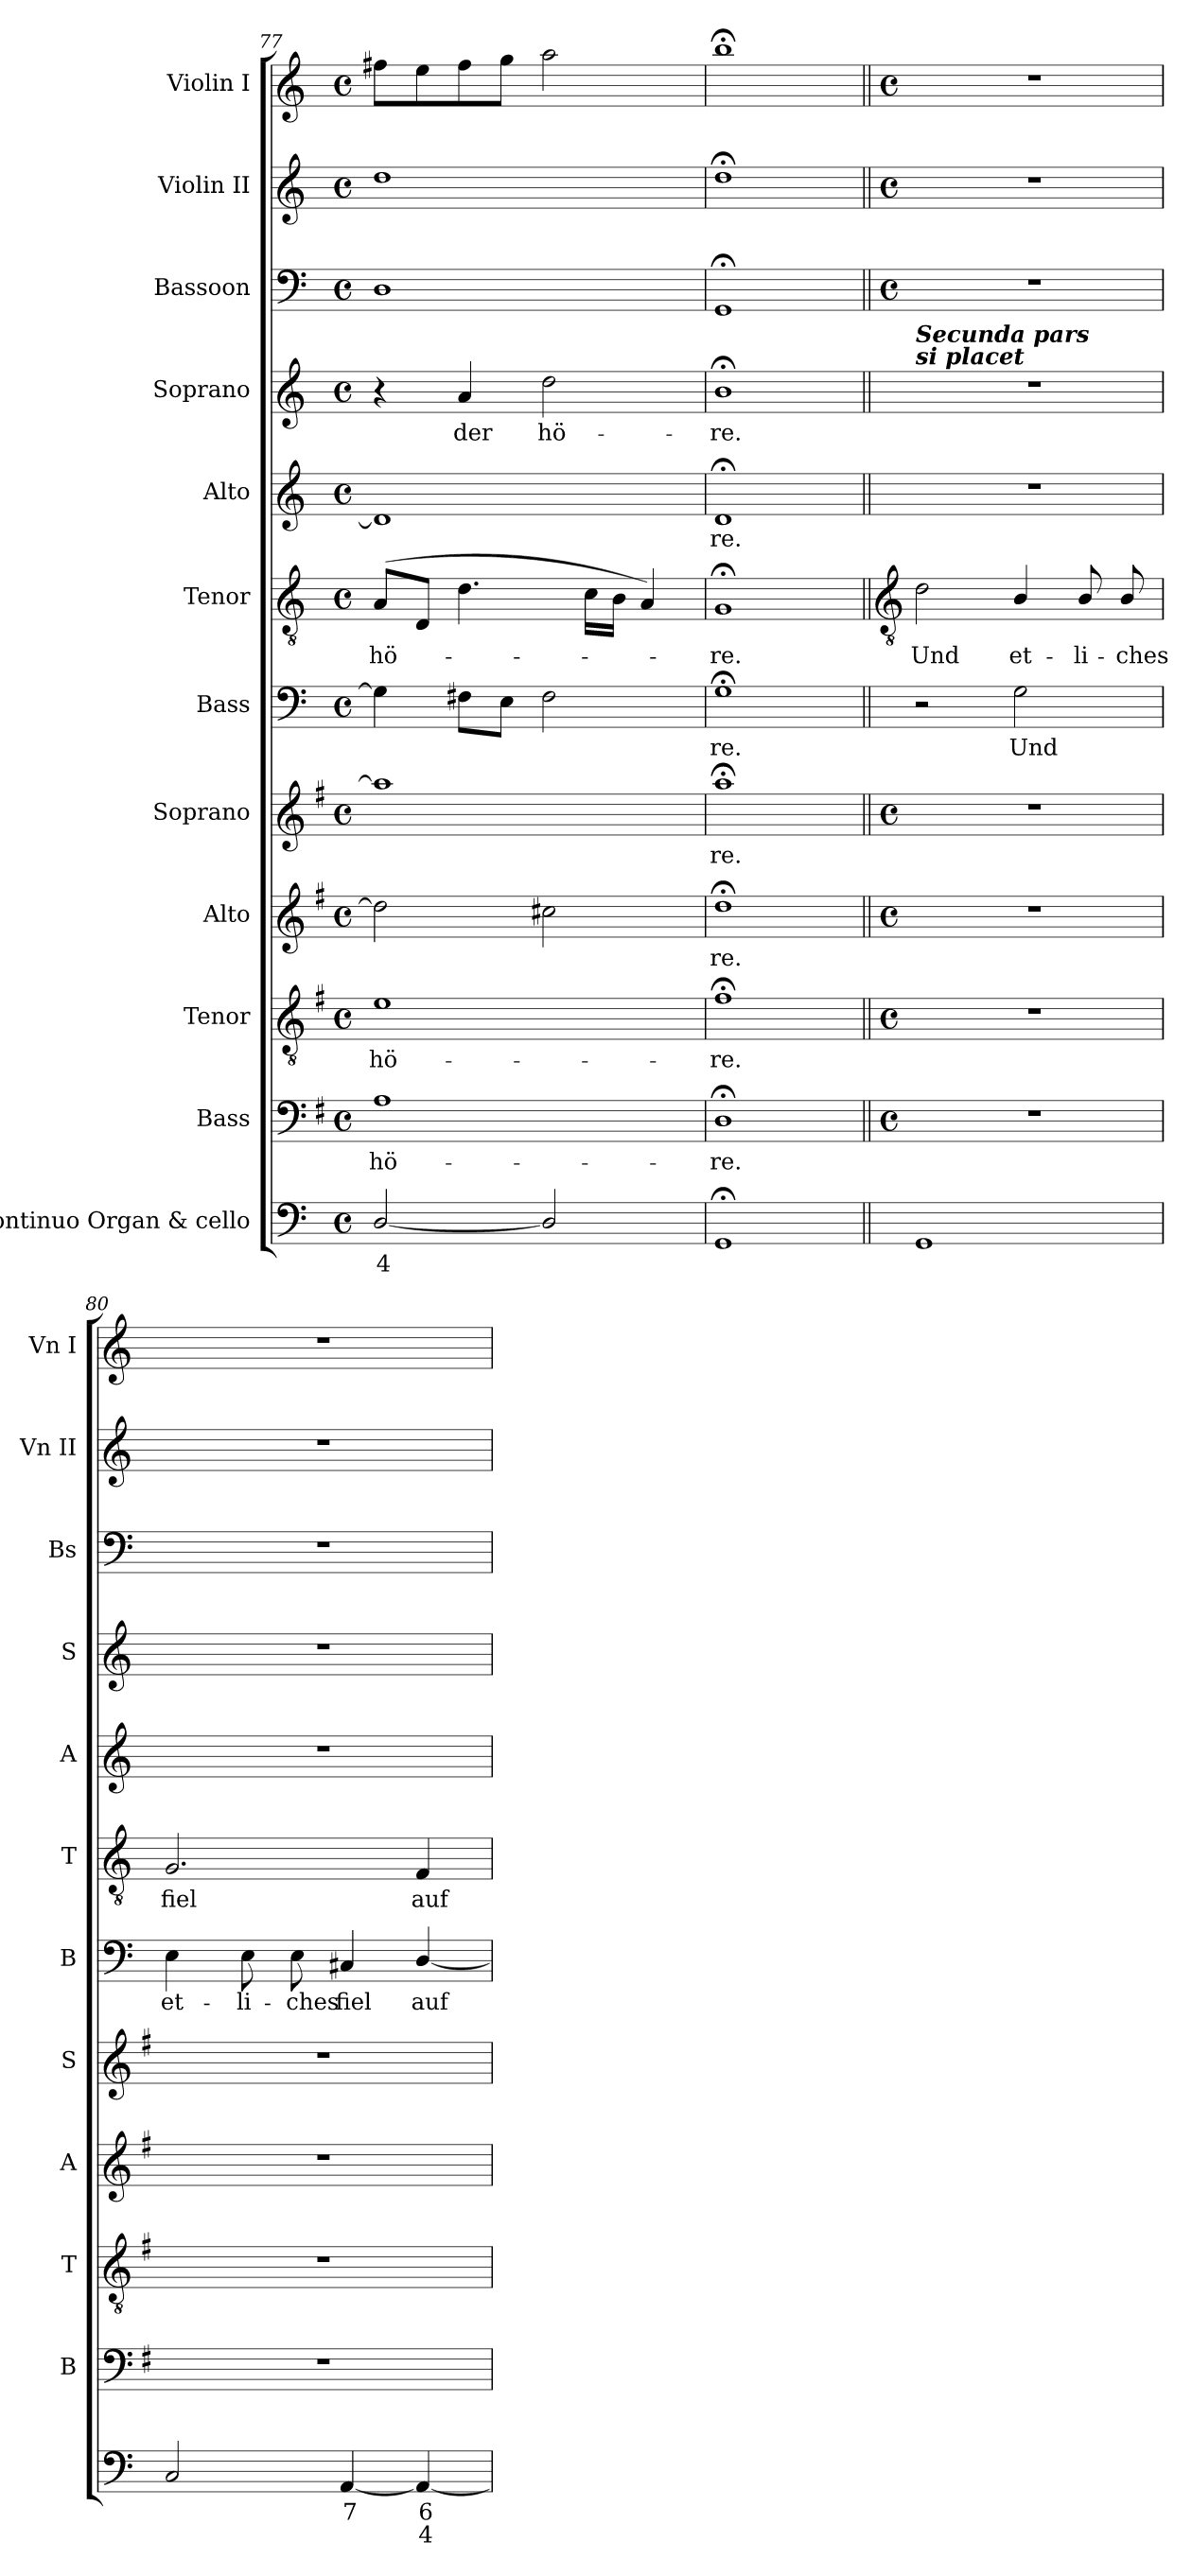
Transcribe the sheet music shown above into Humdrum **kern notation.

**kern	**text	**text	**kern	**text	**kern	**text	**kern	**text	**kern	**text	**kern	**text	**kern	**text	**kern	**text	**kern	**text	**kern	**kern	**kern
*part12	*part12	*part12	*part11	*part11	*part10	*part10	*part9	*part9	*part8	*part8	*part7	*part7	*part6	*part6	*part5	*part5	*part4	*part4	*part3	*part2	*part1
*staff12	*staff12	*staff12	*staff11	*staff11	*staff10	*staff10	*staff9	*staff9	*staff8	*staff8	*staff7	*staff7	*staff6	*staff6	*staff5	*staff5	*staff4	*staff4	*staff3	*staff2	*staff1
*I"Continuo Organ & cello	*	*	*I"Bass	*	*I"Tenor	*	*I"Alto	*	*I"Soprano	*	*I"Bass	*	*I"Tenor	*	*I"Alto	*	*I"Soprano	*	*I"Bassoon	*I"Violin II	*I"Violin I
*	*	*	*I'B	*	*I'T	*	*I'A	*	*I'S	*	*I'B	*	*I'T	*	*I'A	*	*I'S	*	*I'Bs	*I'Vn II	*I'Vn I
*clefF4	*	*	*clefF4	*	*clefGv2	*	*clefG2	*	*clefG2	*	*clefF4	*	*clefGv2	*	*clefG2	*	*clefG2	*	*clefF4	*clefG2	*clefG2
*	*	*	*ITrd4c7	*	*ITrd4c7	*	*ITrd4c7	*	*ITrd4c7	*	*	*	*	*	*	*	*	*	*	*	*
*k[]	*	*	*k[]	*	*k[]	*	*k[]	*	*k[]	*	*k[]	*	*k[]	*	*k[]	*	*k[]	*	*k[]	*k[]	*k[]
*C:	*	*	*C:	*	*C:	*	*C:	*	*C:	*	*C:	*	*C:	*	*C:	*	*C:	*	*C:	*C:	*C:
*M4/4	*	*	*M4/4	*	*M4/4	*	*M4/4	*	*M4/4	*	*M4/4	*	*M4/4	*	*M4/4	*	*M4/4	*	*M4/4	*M4/4	*M4/4
*met(c)	*	*	*met(c)	*	*met(c)	*	*met(c)	*	*met(c)	*	*met(c)	*	*met(c)	*	*met(c)	*	*met(c)	*	*met(c)	*met(c)	*met(c)
=77	=77	=77	=77	=77	=77	=77	=77	=77	=77	=77	=77	=77	=77	=77	=77	=77	=77	=77	=77	=77	=77
!	!LO:LY:b	!	!	!LO:LY:b	!	!LO:LY:b	!	!	!	!	!	!	!	!LO:LY:b	!	!	!	!	!	!	!
[2D/	4	.	1D	hö-	1A	hö-	2g]	.	1dd]	.	4G]	.	(>8AL	hö-	1d]	.	4r	.	1D	1dd	8ff#XL
.	.	.	.	.	.	.	.	.	.	.	.	.	8DJ	.	.	.	.	.	.	.	8ee
!	!	!	!	!	!	!	!	!	!	!	!	!	!	!	!	!	!	!LO:LY:b	!	!	!
.	.	.	.	.	.	.	.	.	.	.	8F#XL	.	4.d	.	.	.	4a	der	.	.	8ff#
.	.	.	.	.	.	.	.	.	.	.	8EJ	.	.	.	.	.	.	.	.	.	8ggJ
!	!	!	!	!	!	!	!	!	!	!	!	!	!	!	!	!	!	!LO:LY:b	!	!	!
2D/]	.	.	.	.	.	.	2f#X	.	.	.	2F#	.	.	.	.	.	2dd	hö-	.	.	2aa
.	.	.	.	.	.	.	.	.	.	.	.	.	16cLL	.	.	.	.	.	.	.	.
.	.	.	.	.	.	.	.	.	.	.	.	.	16BJJ	.	.	.	.	.	.	.	.
.	.	.	.	.	.	.	.	.	.	.	.	.	4A)	.	.	.	.	.	.	.	.
=78	=78	=78	=78	=78	=78	=78	=78	=78	=78	=78	=78	=78	=78	=78	=78	=78	=78	=78	=78	=78	=78
!	!	!	!	!LO:LY:b	!	!LO:LY:b	!	!LO:LY:b	!	!LO:LY:b	!	!LO:LY:b	!	!LO:LY:b	!	!LO:LY:b	!	!LO:LY:b	!	!	!
1GG;<	.	.	1GG;<	-re.	1B;<	-re.	1g;<	re.	1dd;<	re.	1G;<	re.	1G;<	re.	1d;<	re.	1b;<	-re.	1GG;<	1dd;<	1bb;<
!!LO:LB:g=z
=79||	=79||	=79||	=79||	=79||	=79||	=79||	=79||	=79||	=79||	=79||	=79||	=79||	=79||	=79||	=79||	=79||	=79||	=79||	=79||	=79||	=79||
*	*	*	*	*	*	*	*	*	*	*	*	*	*clefGv2	*	*	*	*	*	*	*	*
*	*	*	*M4/4	*	*M4/4	*	*M4/4	*	*M4/4	*	*	*	*	*	*	*	*	*	*M4/4	*M4/4	*M4/4
*	*	*	*met(c)	*	*met(c)	*	*met(c)	*	*met(c)	*	*	*	*	*	*	*	*	*	*met(c)	*met(c)	*met(c)
!	!	!	!	!	!	!	!	!	!	!	!	!	!	!	!	!	!LO:TX:a:Bi:t=Secunda pars\nsi placet	!	!	!	!
!	!	!	!	!	!	!	!	!	!	!	!	!	!	!LO:LY:b	!	!	!	!	!	!	!
1GG	.	.	1r	.	1r	.	1r	.	1r	.	2r	.	2d	Und	1r	.	1r	.	1r	1r	1r
!	!	!	!	!	!	!	!	!	!	!	!	!LO:LY:b	!	!LO:LY:b	!	!	!	!	!	!	!
.	.	.	.	.	.	.	.	.	.	.	2G	Und	4B/	et-	.	.	.	.	.	.	.
!	!	!	!	!	!	!	!	!	!	!	!	!	!	!LO:LY:b	!	!	!	!	!	!	!
.	.	.	.	.	.	.	.	.	.	.	.	.	8B/	-li-	.	.	.	.	.	.	.
!	!	!	!	!	!	!	!	!	!	!	!	!	!	!LO:LY:b	!	!	!	!	!	!	!
.	.	.	.	.	.	.	.	.	.	.	.	.	8B/	-ches	.	.	.	.	.	.	.
=80	=80	=80	=80	=80	=80	=80	=80	=80	=80	=80	=80	=80	=80	=80	=80	=80	=80	=80	=80	=80	=80
!	!	!	!	!	!	!	!	!	!	!	!	!LO:LY:b	!	!LO:LY:b	!	!	!	!	!	!	!
2C	.	.	1r	.	1r	.	1r	.	1r	.	4E	et-	2.G	fiel	1r	.	1r	.	1r	1r	1r
!	!	!	!	!	!	!	!	!	!	!	!	!LO:LY:b	!	!	!	!	!	!	!	!	!
.	.	.	.	.	.	.	.	.	.	.	8E	-li-	.	.	.	.	.	.	.	.	.
!	!	!	!	!	!	!	!	!	!	!	!	!LO:LY:b	!	!	!	!	!	!	!	!	!
.	.	.	.	.	.	.	.	.	.	.	8E	-ches	.	.	.	.	.	.	.	.	.
!	!LO:LY:b	!	!	!	!	!	!	!	!	!	!	!LO:LY:b	!	!	!	!	!	!	!	!	!
[4AA	7	.	.	.	.	.	.	.	.	.	4C#X	fiel	.	.	.	.	.	.	.	.	.
!	!LO:LY:b	!LO:LY:b	!	!	!	!	!	!	!	!	!	!LO:LY:b	!	!LO:LY:b	!	!	!	!	!	!	!
4AA_	6	4	.	.	.	.	.	.	.	.	[4D/	auf	4F	auf	.	.	.	.	.	.	.
=	=	=	=	=	=	=	=	=	=	=	=	=	=	=	=	=	=	=	=	=	=
*-	*-	*-	*-	*-	*-	*-	*-	*-	*-	*-	*-	*-	*-	*-	*-	*-	*-	*-	*-	*-	*-
